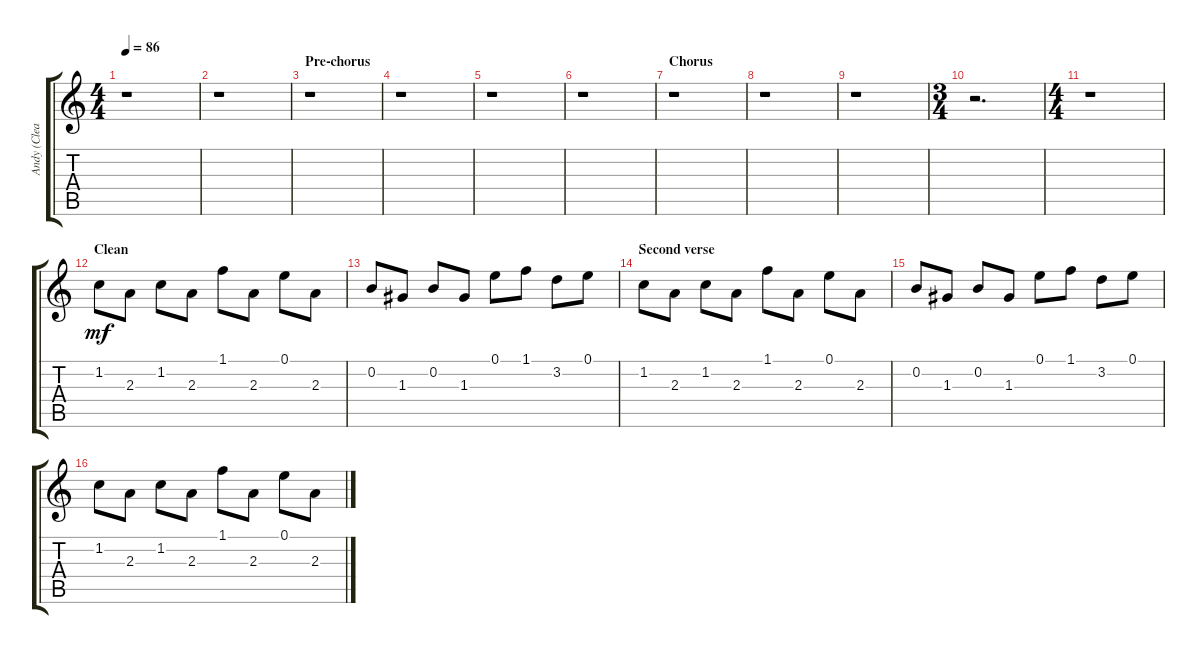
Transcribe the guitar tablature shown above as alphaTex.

\track ("Andy (Clean Guitar)" "Andy (Clea") {instrument electricguitarclean}
\staff {score tabs}
\tuning (E4 B3 G3 D3 A2 E2) {hide}
\ts (4 4)
\tempo 86
\clef g2
\ks c
r.1{dy mf} |
r.1 |
\section ("" "Pre-chorus")
r.1 |
r.1 |
r.1 |
r.1 |
\section ("" "Chorus")
r.1 |
r.1 |
r.1 |
\ts (3 4)
r.2{d} |
\ts (4 4)
r.1 |
\section ("" "Clean")
1.2.8 2.3.8 1.2.8 2.3.8 1.1.8 2.3.8 0.1.8 2.3.8 |
0.2.8 1.3.8 0.2.8 1.3.8 0.1.8 1.1.8 3.2.8 0.1.8 |
\section ("" "Second verse")
1.2.8 2.3.8 1.2.8 2.3.8 1.1.8 2.3.8 0.1.8 2.3.8 |
0.2.8 1.3.8 0.2.8 1.3.8 0.1.8 1.1.8 3.2.8 0.1.8 |
1.2.8 2.3.8 1.2.8 2.3.8 1.1.8 2.3.8 0.1.8 2.3.8
